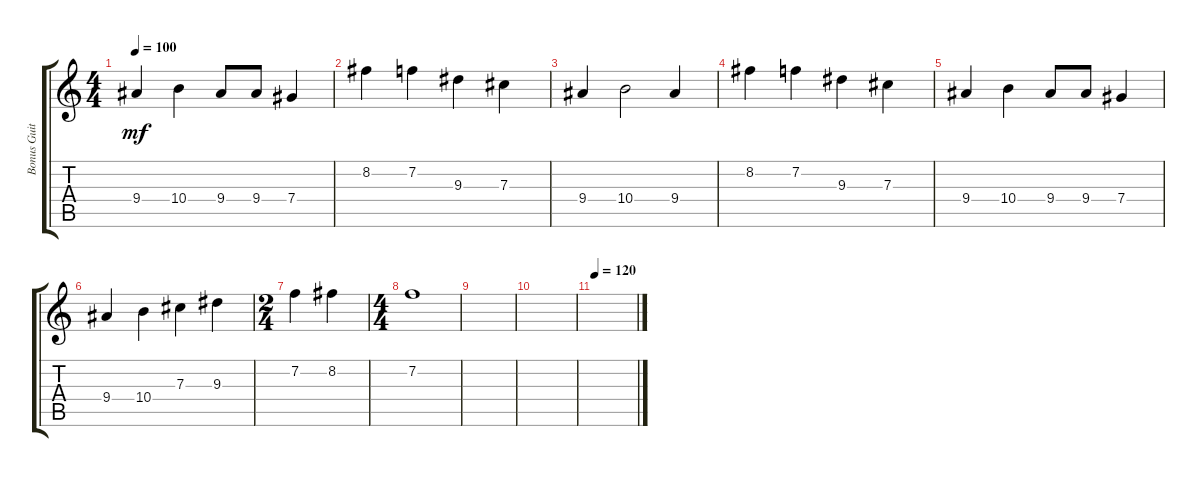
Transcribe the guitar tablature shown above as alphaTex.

\track ("Bonus Guitar" "Bonus Guit") {instrument distortionguitar}
\staff {score tabs}
\tuning (Eb4 Bb3 Gb3 Db3 Ab2 Eb2) {hide}
\ts (4 4)
\tempo 100
\clef g2
\ks c
9.4.4{dy mf} 10.4.4 9.4.8 9.4.8 7.4.4 |
8.2.4 7.2.4 9.3.4 7.3.4 |
9.4.4 10.4.2 9.4.4 |
8.2.4 7.2.4 9.3.4 7.3.4 |
9.4.4 10.4.4 9.4.8 9.4.8 7.4.4 |
9.4.4 10.4.4 7.3.4 9.3.4 |
\ts (2 4)
7.2.4 8.2.4 |
\ts (4 4)
7.2.1 |
|
|
\tempo 120
